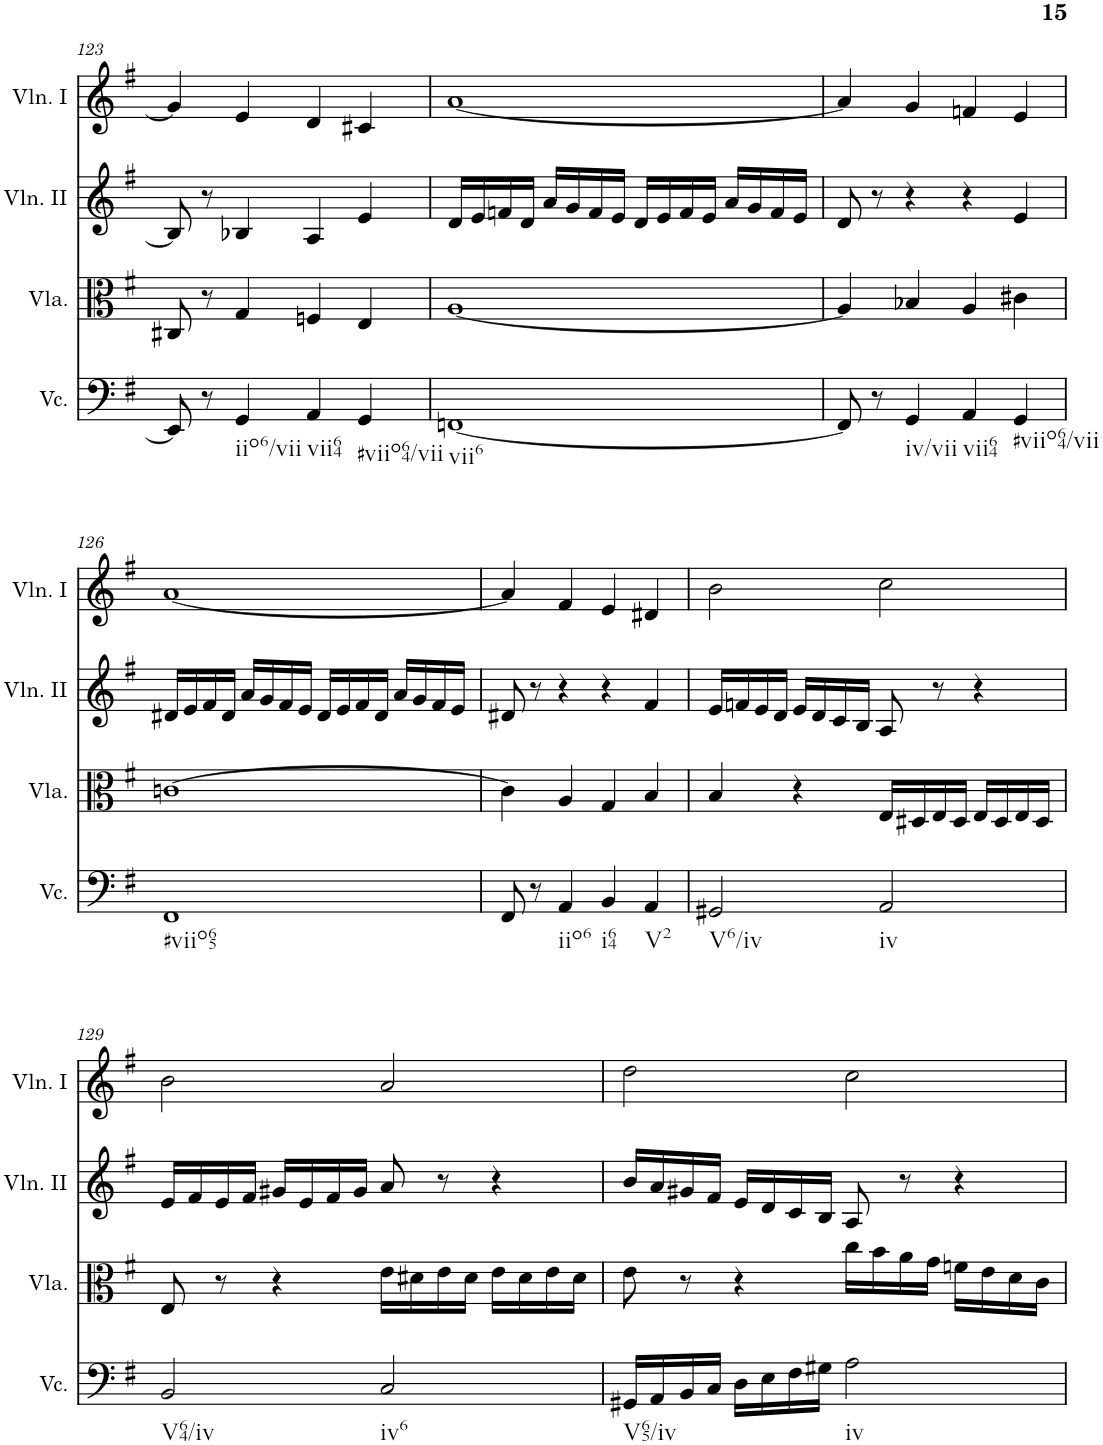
**kern	**kern	**kern	**kern
*part4	*part3	*part2	*part1
*staff4	*staff3	*staff2	*staff1
*I"Violoncello	*I"Viola	*I"Violino II	*I"Violino I
*I'Vc.	*I'Vla.	*I'Vln. II	*I'Vln. I
!!LO:PB:g=z
*clefF4	*clefC3	*clefG2	*clefG2
*k[f#]	*k[f#]	*k[f#]	*k[f#]
*M4/4	*M4/4	*M4/4	*M4/4
=123	=123	=123	=123
8EE/]	8C#X/	8B-/]	4g/]
8r	8r	8r	.
!LO:TX:b:t=iio6/vii	!	!	!
4GG/	4G/	4B-X/	4e/
!LO:TX:b:t=vii64	!	!	!
4AA/	4Fn/	4A/	4d/
!LO:TX:b:t=#viio64/vii	!	!	!
4GG/	4E/	4e/	4c#X/
=124	=124	=124	=124
!LO:TX:b:t=vii6	!	!	!
[1FFn	[1A	16d/LL	[1a
.	.	16e/	.
.	.	16fn/	.
.	.	16d/JJ	.
.	.	16a/LL	.
.	.	16g/	.
.	.	16f/	.
.	.	16e/JJ	.
.	.	16d/LL	.
.	.	16e/	.
.	.	16f/	.
.	.	16e/JJ	.
.	.	16a/LL	.
.	.	16g/	.
.	.	16f/	.
.	.	16e/JJ	.
=125	=125	=125	=125
8FF/]	4A/]	8d/	4a/]
8r	.	8r	.
!LO:TX:b:t=iv/vii	!	!	!
4GG/	4B-X/	4r	4g/
!LO:TX:b:t=vii64	!	!	!
4AA/	4A/	4r	4fn/
!LO:TX:b:t=#viio64/vii	!	!	!
4GG/	4c#X\	4e/	4e/
!!LO:LB:g=z
=126	=126	=126	=126
!LO:TX:b:t=#viio65	!	!	!
1FF#	[1cn	16d#X/LL	[1a
.	.	16e/	.
.	.	16f#/	.
.	.	16d#/JJ	.
.	.	16a/LL	.
.	.	16g/	.
.	.	16f#/	.
.	.	16e/JJ	.
.	.	16d#/LL	.
.	.	16e/	.
.	.	16f#/	.
.	.	16d#/JJ	.
.	.	16a/LL	.
.	.	16g/	.
.	.	16f#/	.
.	.	16e/JJ	.
=127	=127	=127	=127
8FF#/	4c\]	8d#X/	4a/]
8r	.	8r	.
!LO:TX:b:t=iio6	!	!	!
4AA/	4A/	4r	4f#/
!LO:TX:b:t=i64	!	!	!
4BB/	4G/	4r	4e/
!LO:TX:b:t=V2	!	!	!
4AA/	4B/	4f#/	4d#X/
=128	=128	=128	=128
!LO:TX:b:t=V6/iv	!	!	!
2GG#X/	4B/	16e/LL	2b\
.	.	16fn/	.
.	.	16e/	.
.	.	16d/JJ	.
.	4r	16e/LL	.
.	.	16d/	.
.	.	16c/	.
.	.	16B/JJ	.
!LO:TX:b:t=iv	!	!	!
2AA/	16E/LL	8A/	2cc\
.	16D#X/	.	.
.	16E/	8r	.
.	16D#/JJ	.	.
.	16E/LL	4r	.
.	16D#/	.	.
.	16E/	.	.
.	16D#/JJ	.	.
!!LO:LB:g=z
=129	=129	=129	=129
!LO:TX:b:t=V64/iv	!	!	!
2BB/	8E/	16e/LL	2b\
.	.	16f#/	.
.	8r	16e/	.
.	.	16f#/JJ	.
.	4r	16g#X/LL	.
.	.	16e/	.
.	.	16f#/	.
.	.	16g#/JJ	.
!LO:TX:b:t=iv6	!	!	!
2C/	16e\LL	8a/	2a/
.	16d#X\	.	.
.	16e\	8r	.
.	16d#\JJ	.	.
.	16e\LL	4r	.
.	16d#\	.	.
.	16e\	.	.
.	16d#\JJ	.	.
=130	=130	=130	=130
!LO:TX:b:t=V65/iv	!	!	!
16GG#X/LL	8e\	16b/LL	2dd\
16AA/	.	16a/	.
16BB/	8r	16g#X/	.
16C/JJ	.	16f#/JJ	.
16D\LL	4r	16e/LL	.
16E\	.	16d/	.
16F#\	.	16c/	.
16G#X\JJ	.	16B/JJ	.
!LO:TX:b:t=iv	!	!	!
2A\	16cc\LL	8A/	2cc\
.	16b\	.	.
.	16a\	8r	.
.	16g\JJ	.	.
.	16fn\LL	4r	.
.	16e\	.	.
.	16d\	.	.
.	16c\JJ	.	.
=	=	=	=
*-	*-	*-	*-
